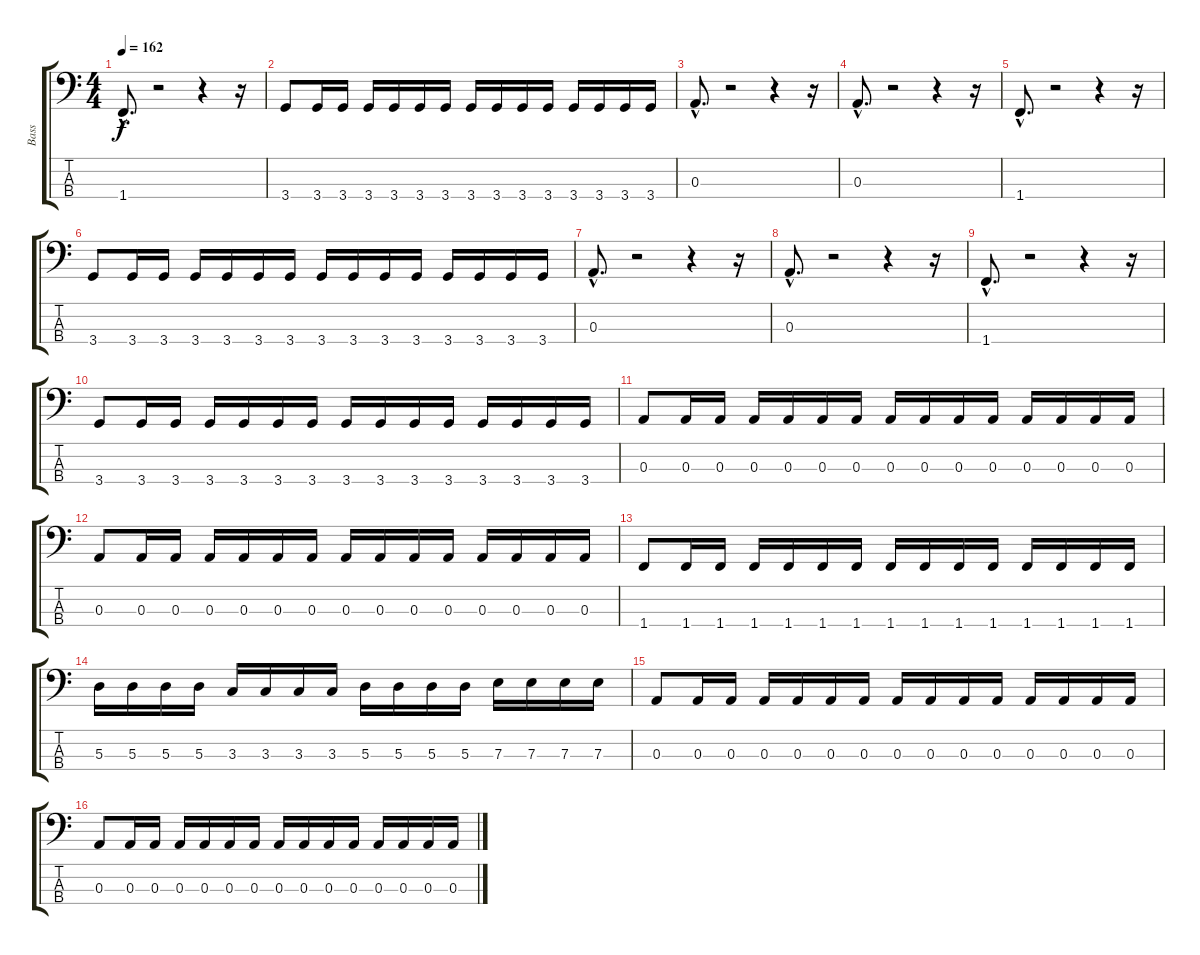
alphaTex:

\track ("Bass" "Bass") {instrument electricbassfinger}
\staff {score tabs}
\tuning (G2 D2 A1 E1) {hide}
\ts (4 4)
\tempo 162
\clef f4
\ks c
1.4{hac}.8{d dy f} r.2 r.4 r.16 |
3.4.8 3.4.16 3.4.16 3.4.16 3.4.16 3.4.16 3.4.16 3.4.16 3.4.16 3.4.16 3.4.16 3.4.16 3.4.16 3.4.16 3.4.16 |
\section ("" "")
0.3{hac}.8{d} r.2 r.4 r.16 |
0.3{hac}.8{d} r.2 r.4 r.16 |
1.4{hac}.8{d} r.2 r.4 r.16 |
3.4.8 3.4.16 3.4.16 3.4.16 3.4.16 3.4.16 3.4.16 3.4.16 3.4.16 3.4.16 3.4.16 3.4.16 3.4.16 3.4.16 3.4.16 |
0.3{hac}.8{d} r.2 r.4 r.16 |
0.3{hac}.8{d} r.2 r.4 r.16 |
1.4{hac}.8{d} r.2 r.4 r.16 |
3.4.8 3.4.16 3.4.16 3.4.16 3.4.16 3.4.16 3.4.16 3.4.16 3.4.16 3.4.16 3.4.16 3.4.16 3.4.16 3.4.16 3.4.16 |
\section ("" "")
0.3.8 0.3.16 0.3.16 0.3.16 0.3.16 0.3.16 0.3.16 0.3.16 0.3.16 0.3.16 0.3.16 0.3.16 0.3.16 0.3.16 0.3.16 |
0.3.8 0.3.16 0.3.16 0.3.16 0.3.16 0.3.16 0.3.16 0.3.16 0.3.16 0.3.16 0.3.16 0.3.16 0.3.16 0.3.16 0.3.16 |
1.4.8 1.4.16 1.4.16 1.4.16 1.4.16 1.4.16 1.4.16 1.4.16 1.4.16 1.4.16 1.4.16 1.4.16 1.4.16 1.4.16 1.4.16 |
5.3.16 5.3.16 5.3.16 5.3.16 3.3.16 3.3.16 3.3.16 3.3.16 5.3.16 5.3.16 5.3.16 5.3.16 7.3.16 7.3.16 7.3.16 7.3.16 |
0.3.8 0.3.16 0.3.16 0.3.16 0.3.16 0.3.16 0.3.16 0.3.16 0.3.16 0.3.16 0.3.16 0.3.16 0.3.16 0.3.16 0.3.16 |
0.3.8 0.3.16 0.3.16 0.3.16 0.3.16 0.3.16 0.3.16 0.3.16 0.3.16 0.3.16 0.3.16 0.3.16 0.3.16 0.3.16 0.3.16
